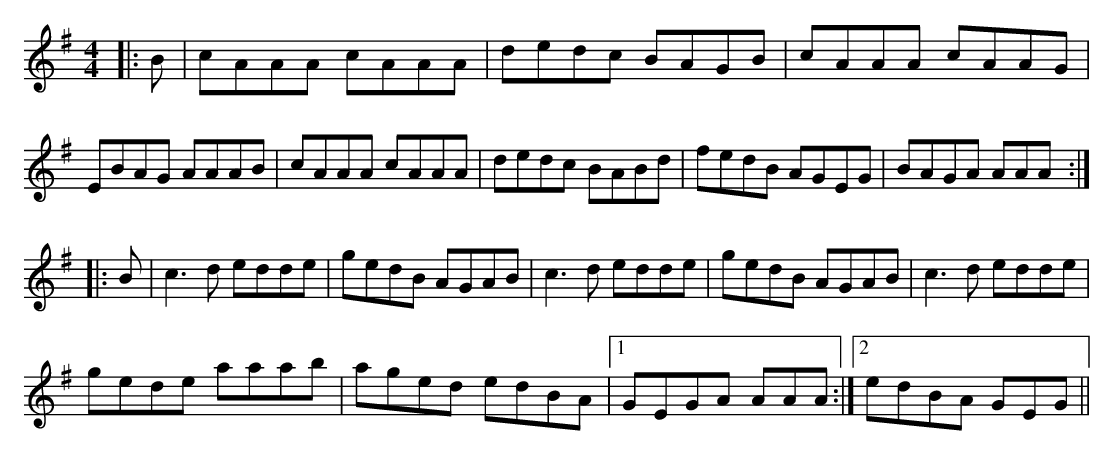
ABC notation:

X:1
M:4/4
K:G
|:B|cAAA cAAA|dedc BAGB|cAAA cAAG|
EBAG AAAB|cAAA cAAA|dedc BABd|fedB AGEG|BAGA AAA:|
|:B|c3d edde|gedB AGAB|c3d edde|gedB AGAB|c3d edde|
gede aaab|aged edBA|1 GEGA AAA:|2 edBA GEG||
